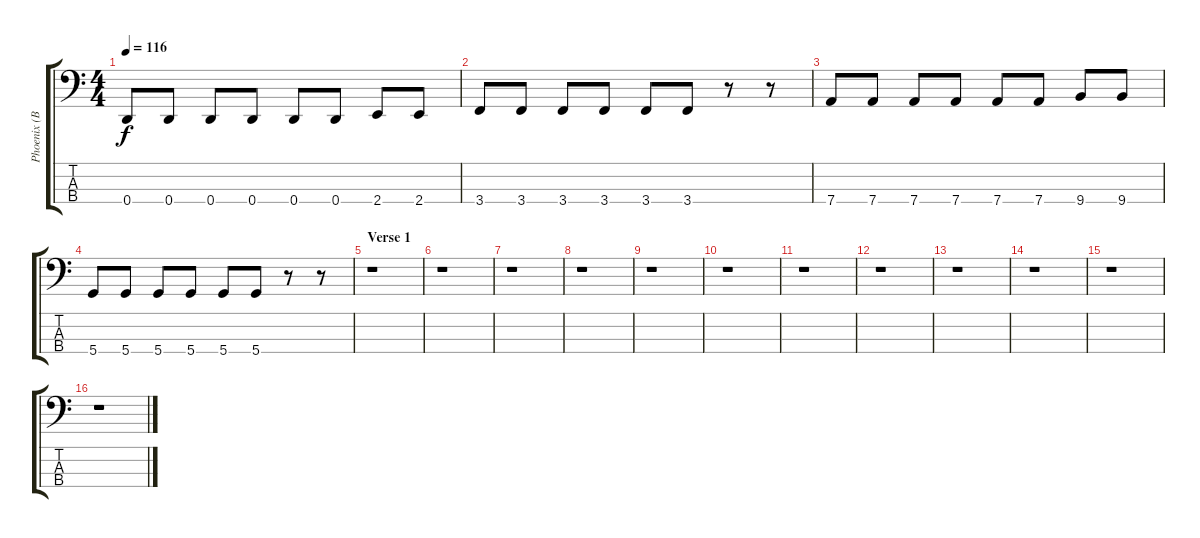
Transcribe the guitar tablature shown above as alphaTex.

\track ("Phoenix (Bass)" "Phoenix (B") {instrument electricbasspick}
\staff {score tabs}
\tuning (G2 D2 A1 D1) {hide}
\ts (4 4)
\tempo 116
\clef f4
\ks c
0.4.8{dy f} 0.4.8 0.4.8 0.4.8 0.4.8 0.4.8 2.4.8 2.4.8 |
3.4.8 3.4.8 3.4.8 3.4.8 3.4.8 3.4.8 r.8 r.8 |
7.4.8 7.4.8 7.4.8 7.4.8 7.4.8 7.4.8 9.4.8 9.4.8 |
5.4.8 5.4.8 5.4.8 5.4.8 5.4.8 5.4.8 r.8 r.8 |
\section ("" "Verse 1")
r.1 |
r.1 |
r.1 |
r.1 |
r.1 |
r.1 |
r.1 |
r.1 |
r.1 |
r.1 |
r.1 |
r.1
